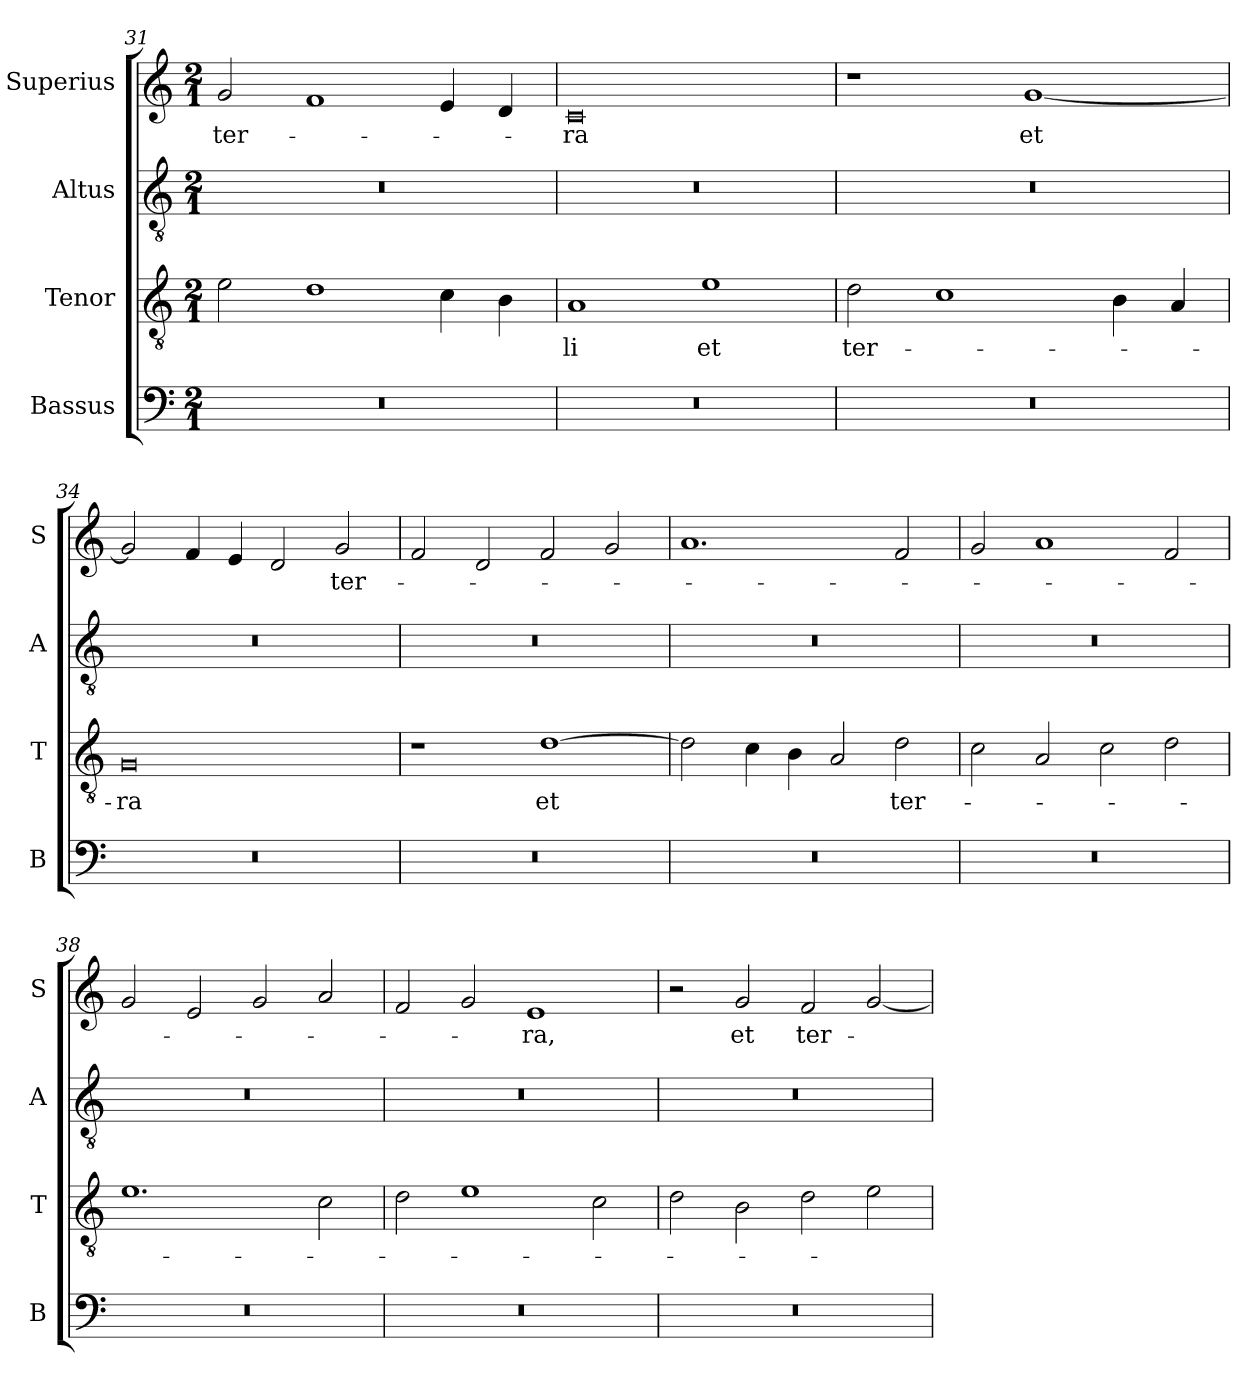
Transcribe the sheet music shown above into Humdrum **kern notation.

**kern	**kern	**text	**kern	**kern	**text
*part4	*part3	*part3	*part2	*part1	*part1
*staff4	*staff3	*staff3	*staff2	*staff1	*staff1
*I"Bassus	*I"Tenor	*	*I"Altus	*I"Superius	*
*I'B	*I'T	*	*I'A	*I'S	*
*clefF4	*clefGv2	*	*clefGv2	*clefG2	*
*k[]	*k[]	*	*k[]	*k[]	*
*M2/1	*M2/1	*	*M2/1	*M2/1	*
=31	=31	=31	=31	=31	=31
0r	2e\	.	0r	2g/	ter-
.	1d	.	.	1f	.
.	4c\	.	.	4e/	.
.	4B\	.	.	4d/	.
=32	=32	=32	=32	=32	=32
0r	1A	-li	0r	0c	-ra
.	1e	et	.	.	.
=33	=33	=33	=33	=33	=33
0r	2d\	ter-	0r	1r	.
.	1c	.	.	.	.
.	.	.	.	[1g	et
.	4B\	.	.	.	.
.	4A/	.	.	.	.
=34	=34	=34	=34	=34	=34
0r	0G	-ra	0r	2g/]	.
.	.	.	.	4f/	.
.	.	.	.	4e/	.
.	.	.	.	2d/	.
.	.	.	.	2g/	ter-
=35	=35	=35	=35	=35	=35
0r	1r	.	0r	2f/	.
.	.	.	.	2d/	.
.	[1d	et	.	2f/	.
.	.	.	.	2g/	.
=36	=36	=36	=36	=36	=36
0r	2d\]	.	0r	1.a	.
.	4c\	.	.	.	.
.	4B\	.	.	.	.
.	2A/	.	.	.	.
.	2d\	ter-	.	2f/	.
=37	=37	=37	=37	=37	=37
0r	2c\	.	0r	2g/	.
.	2A/	.	.	1a	.
.	2c\	.	.	.	.
.	2d\	.	.	2f/	.
=38	=38	=38	=38	=38	=38
0r	1.e	.	0r	2g/	.
.	.	.	.	2e/	.
.	.	.	.	2g/	.
.	2c\	.	.	2a/	.
=39	=39	=39	=39	=39	=39
0r	2d\	.	0r	2f/	.
.	1e	.	.	2g/	.
.	.	.	.	1e	-ra,
.	2c\	.	.	.	.
=40	=40	=40	=40	=40	=40
0r	2d\	.	0r	2r	.
.	2B\	.	.	2g/	et
.	2d\	.	.	2f/	ter-
.	2e\	.	.	[2g/	.
=	=	=	=	=	=
*-	*-	*-	*-	*-	*-
